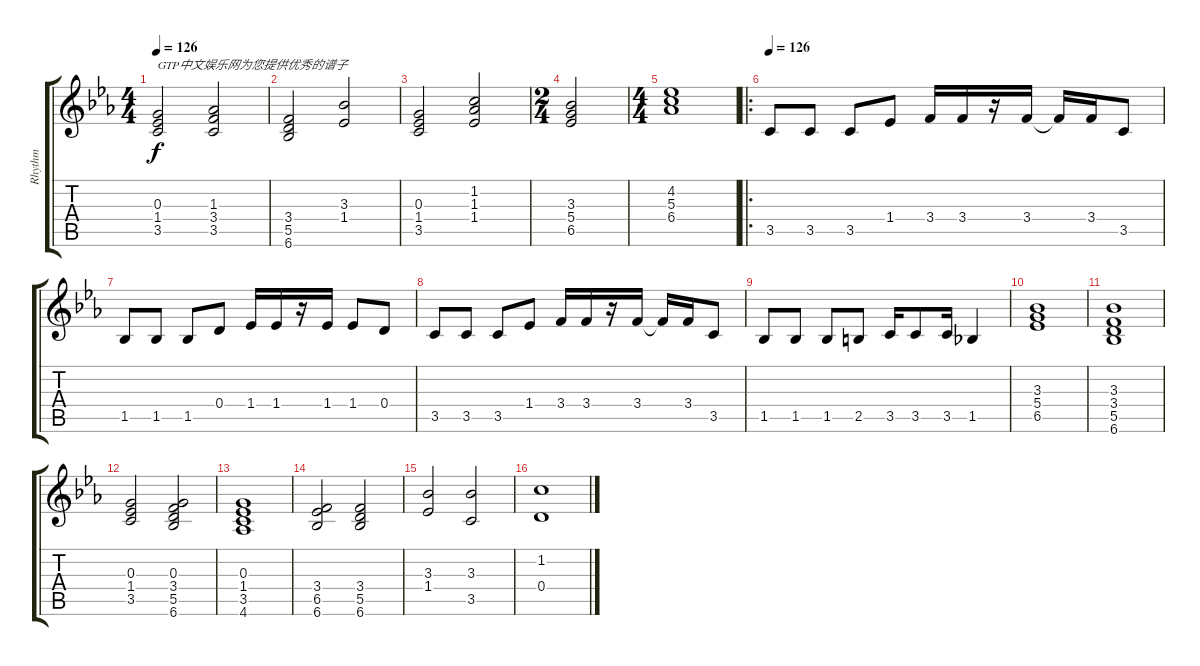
\track ("Rhythm" "Rhythm") {instrument distortionguitar}
\staff {score tabs}
\tuning (E4 B3 G3 D3 A2 E2) {hide}
\ts (4 4)
\tempo 126
\tempo 76
\tempo 126
\clef g2
\ks eb
(0.3 1.4 3.5).2{txt "GTP中文娱乐网为您提供优秀的谱子" dy f instrument distortionguitar} (1.3 3.4 3.5).2 |
(3.4 5.5 6.6).2 (3.3 1.4).2 |
(0.3 1.4 3.5).2 (1.2 1.3 1.4).2 |
\ts (2 4)
(3.3 5.4 6.5).2 |
\ts (4 4)
(4.2 5.3 6.4).1 |
\ro
\tempo 126
3.5.8{instrument distortionguitar} 3.5.8 3.5.8 1.4.8 3.4.16 3.4.16 r.16 3.4.16 3.4{t}.16 3.4.16 3.5.8 |
1.5.8 1.5.8 1.5.8 0.4.8 1.4.16 1.4.16 r.16 1.4.16 1.4.8 0.4.8 |
3.5.8 3.5.8 3.5.8 1.4.8 3.4.16 3.4.16 r.16 3.4.16 3.4{t}.16 3.4.16 3.5.8 |
1.5.8 1.5.8 1.5.8 2.5.8 3.5.16 3.5.8 3.5.16 1.5.4 |
(3.3 5.4 6.5).1 |
(3.3 3.4 5.5 6.6).1 |
(0.3 1.4 3.5).2 (0.3 3.4 5.5 6.6).2 |
(0.3 1.4 3.5 4.6).1 |
(3.4 6.5 6.6).2 (3.4 5.5 6.6).2 |
(3.3 1.4).2 (3.3 3.5).2 |
(1.2 0.4).1
